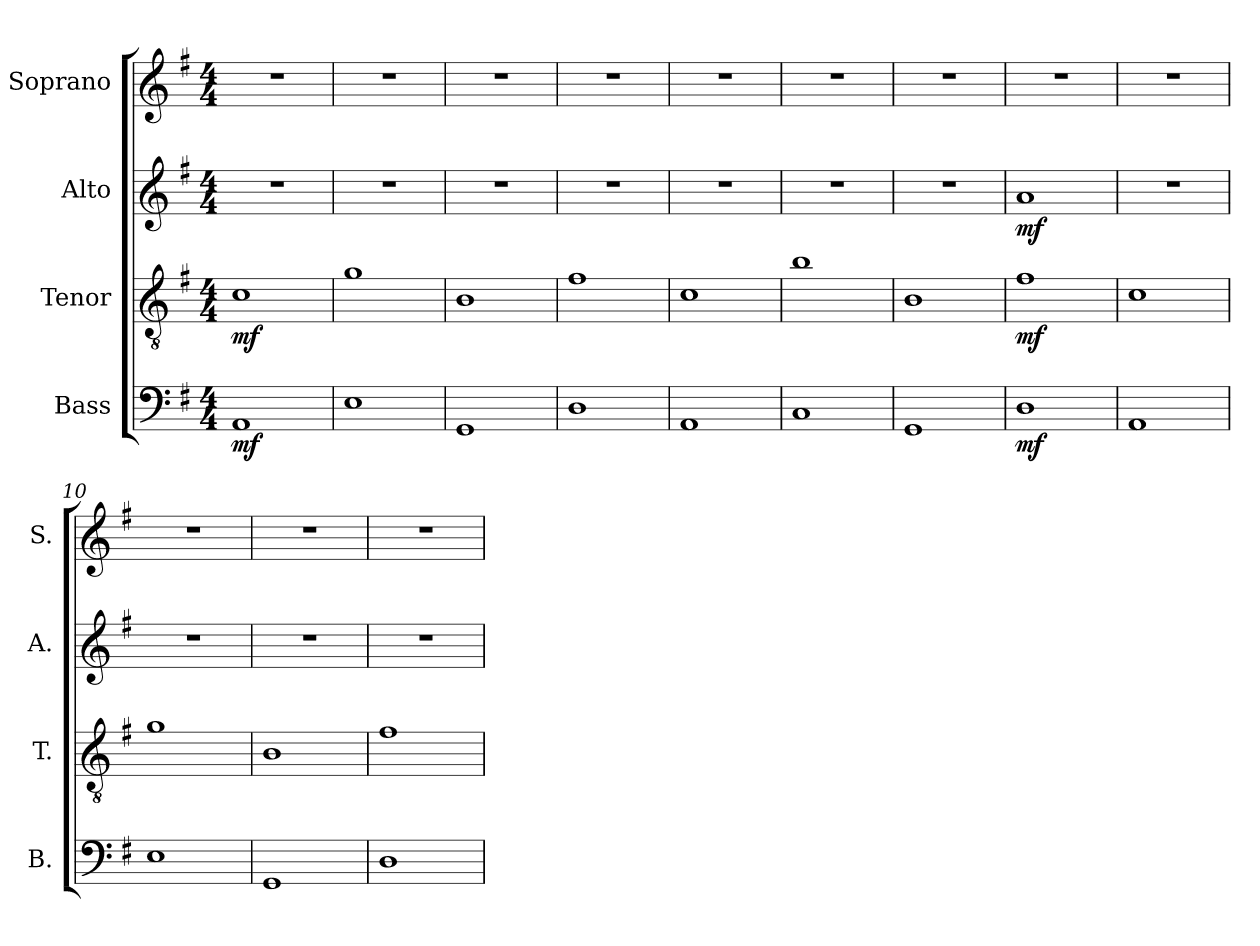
**kern	**dynam	**kern	**dynam	**kern	**dynam	**kern
*part4	*part4	*part3	*part3	*part2	*part2	*part1
*staff4	*staff4	*staff3	*staff3	*staff2	*staff2	*staff1
*I"Bass	*	*I"Tenor	*	*I"Alto	*	*I"Soprano
*I'B.	*	*I'T.	*	*I'A.	*	*I'S.
*clefF4	*	*clefGv2	*	*clefG2	*	*clefG2
*k[f#]	*	*k[f#]	*	*k[f#]	*	*k[f#]
*M4/4	*	*M4/4	*	*M4/4	*	*M4/4
*MM60	*	*MM60	*	*MM60	*	*MM60
=1	=1	=1	=1	=1	=1	=1
!	!LO:DY:b	!	!LO:DY:b	!	!	!
1AAi	mf	1cj	mf	1r	.	1r
=2	=2	=2	=2	=2	=2	=2
1Ei	.	1gj	.	1r	.	1r
=3	=3	=3	=3	=3	=3	=3
1GGi	.	1Bj	.	1r	.	1r
=4	=4	=4	=4	=4	=4	=4
1Di	.	1f#j	.	1r	.	1r
=5	=5	=5	=5	=5	=5	=5
1AAi	.	1cj	.	1r	.	1r
=6	=6	=6	=6	=6	=6	=6
1C	.	1b	.	1r	.	1r
=7	=7	=7	=7	=7	=7	=7
1GGi	.	1Bj	.	1r	.	1r
=8	=8	=8	=8	=8	=8	=8
!	!LO:DY:b	!	!LO:DY:b	!	!LO:DY:b	!
1Di	mf	1f#j	mf	1aZ	mf	1r
=9	=9	=9	=9	=9	=9	=9
1AAi	.	1cj	.	1r	.	1r
=10	=10	=10	=10	=10	=10	=10
1Ei	.	1gj	.	1r	.	1r
=11	=11	=11	=11	=11	=11	=11
1GGi	.	1Bj	.	1r	.	1r
=12	=12	=12	=12	=12	=12	=12
1Di	.	1f#j	.	1r	.	1r
=	=	=	=	=	=	=
*-	*-	*-	*-	*-	*-	*-
